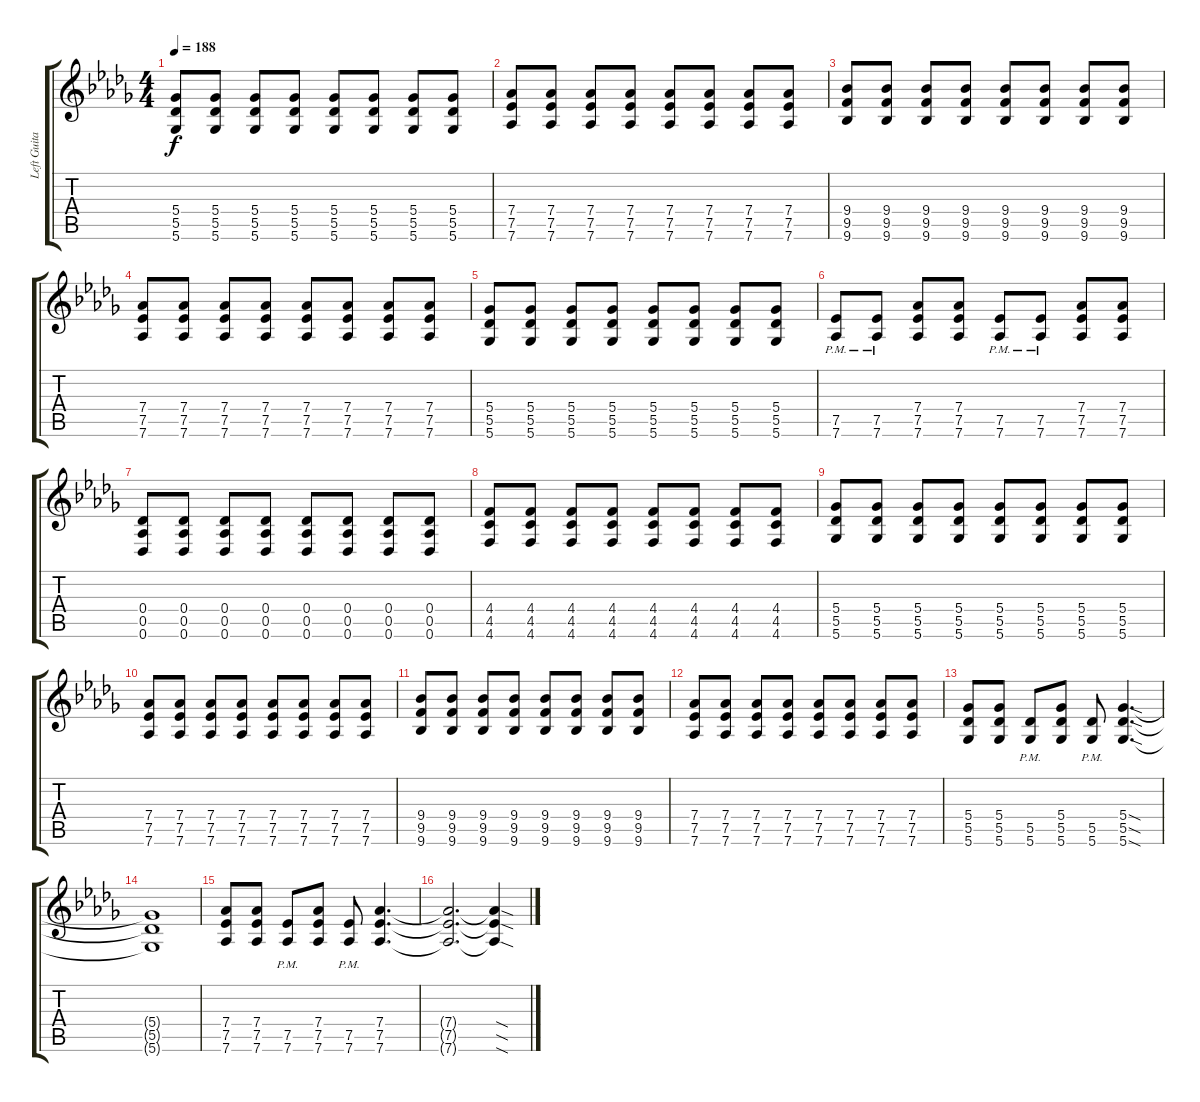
\track ("Left Guitar" "Left Guita") {instrument overdrivenguitar}
\staff {score tabs}
\tuning (Eb4 Bb3 Gb3 Db3 Ab2 Db2) {hide}
\ts (4 4)
\tempo 188
\clef g2
\ks db
(5.4 5.5 5.6).8{dy f} (5.4 5.5 5.6).8 (5.4 5.5 5.6).8 (5.4 5.5 5.6).8 (5.4 5.5 5.6).8 (5.4 5.5 5.6).8 (5.4 5.5 5.6).8 (5.4 5.5 5.6).8 |
(7.4 7.5 7.6).8 (7.4 7.5 7.6).8 (7.4 7.5 7.6).8 (7.4 7.5 7.6).8 (7.4 7.5 7.6).8 (7.4 7.5 7.6).8 (7.4 7.5 7.6).8 (7.4 7.5 7.6).8 |
(9.4 9.5 9.6).8 (9.4 9.5 9.6).8 (9.4 9.5 9.6).8 (9.4 9.5 9.6).8 (9.4 9.5 9.6).8 (9.4 9.5 9.6).8 (9.4 9.5 9.6).8 (9.4 9.5 9.6).8 |
(7.4 7.5 7.6).8 (7.4 7.5 7.6).8 (7.4 7.5 7.6).8 (7.4 7.5 7.6).8 (7.4 7.5 7.6).8 (7.4 7.5 7.6).8 (7.4 7.5 7.6).8 (7.4 7.5 7.6).8 |
(5.4 5.5 5.6).8 (5.4 5.5 5.6).8 (5.4 5.5 5.6).8 (5.4 5.5 5.6).8 (5.4 5.5 5.6).8 (5.4 5.5 5.6).8 (5.4 5.5 5.6).8 (5.4 5.5 5.6).8 |
(7.5{pm} 7.6{pm}).8 (7.5{pm} 7.6{pm}).8 (7.4 7.5 7.6).8 (7.4 7.5 7.6).8 (7.5{pm} 7.6{pm}).8 (7.5{pm} 7.6{pm}).8 (7.4 7.5 7.6).8 (7.4 7.5 7.6).8 |
(0.4 0.5 0.6).8 (0.4 0.5 0.6).8 (0.4 0.5 0.6).8 (0.4 0.5 0.6).8 (0.4 0.5 0.6).8 (0.4 0.5 0.6).8 (0.4 0.5 0.6).8 (0.4 0.5 0.6).8 |
(4.4 4.5 4.6).8 (4.4 4.5 4.6).8 (4.4 4.5 4.6).8 (4.4 4.5 4.6).8 (4.4 4.5 4.6).8 (4.4 4.5 4.6).8 (4.4 4.5 4.6).8 (4.4 4.5 4.6).8 |
(5.4 5.5 5.6).8 (5.4 5.5 5.6).8 (5.4 5.5 5.6).8 (5.4 5.5 5.6).8 (5.4 5.5 5.6).8 (5.4 5.5 5.6).8 (5.4 5.5 5.6).8 (5.4 5.5 5.6).8 |
(7.4 7.5 7.6).8 (7.4 7.5 7.6).8 (7.4 7.5 7.6).8 (7.4 7.5 7.6).8 (7.4 7.5 7.6).8 (7.4 7.5 7.6).8 (7.4 7.5 7.6).8 (7.4 7.5 7.6).8 |
(9.4 9.5 9.6).8 (9.4 9.5 9.6).8 (9.4 9.5 9.6).8 (9.4 9.5 9.6).8 (9.4 9.5 9.6).8 (9.4 9.5 9.6).8 (9.4 9.5 9.6).8 (9.4 9.5 9.6).8 |
(7.4 7.5 7.6).8 (7.4 7.5 7.6).8 (7.4 7.5 7.6).8 (7.4 7.5 7.6).8 (7.4 7.5 7.6).8 (7.4 7.5 7.6).8 (7.4 7.5 7.6).8 (7.4 7.5 7.6).8 |
(5.4 5.5 5.6).8 (5.4 5.5 5.6).8 (5.5{pm} 5.6{pm}).8 (5.4 5.5 5.6).8 (5.5{pm} 5.6{pm}).8 (5.4{sod} 5.5{sod} 5.6{sod}).4{d} |
(5.4{t} 5.5{t} 5.6{t}).1 |
(7.4 7.5 7.6).8 (7.4 7.5 7.6).8 (7.5{pm} 7.6{pm}).8 (7.4 7.5 7.6).8 (7.5{pm} 7.6{pm}).8 (7.4 7.5 7.6).4{d} |
(7.4{t} 7.5{t} 7.6{t}).2{d} (7.4{sod t} 7.5{sod t} 7.6{sod t}).4
